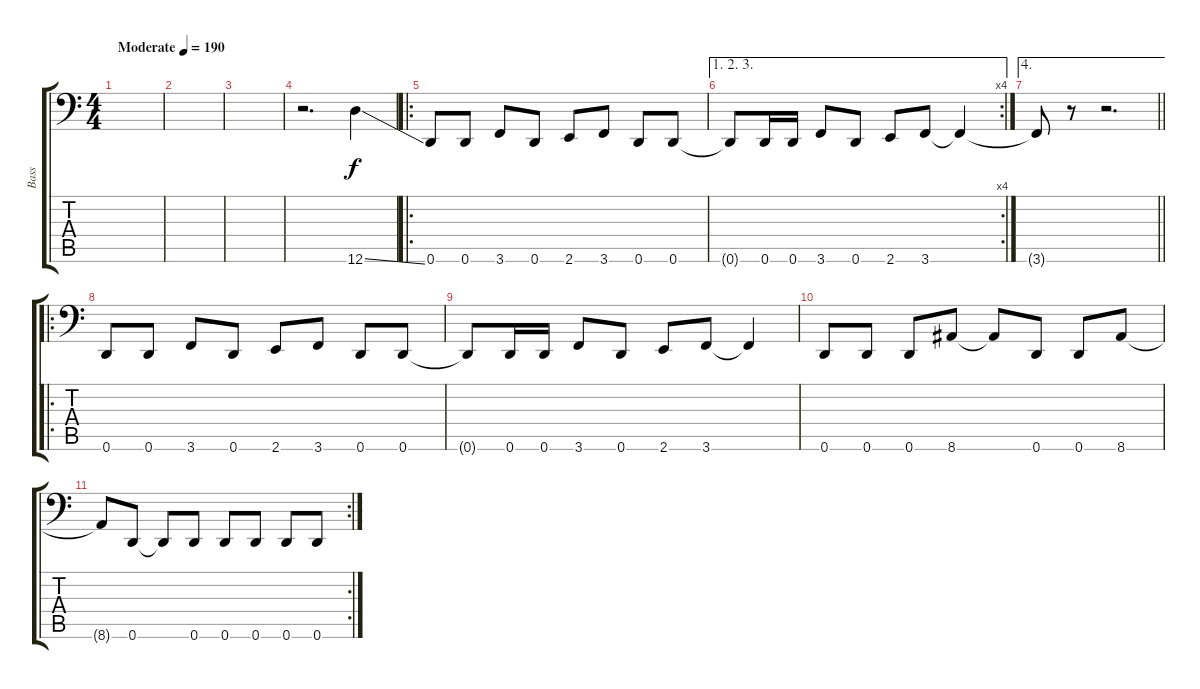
\track ("Bass" "Bass") {instrument electricbasspick}
\staff {score tabs}
\tuning (E3 B2 G2 D2 A1 D1) {hide}
\ts (4 4)
\tempo (190 "Moderate")
\clef f4
\ks c
|
|
|
r.2{d} 12.6{ss}.4 |
\ro
0.6.8 0.6.8 3.6.8 0.6.8 2.6.8 3.6.8 0.6.8 0.6.8 |
\ae (1 2 3)
\rc 4
0.6{t}.8 0.6.16 0.6.16 3.6.8 0.6.8 2.6.8 3.6.8 3.6{t}.4 |
\ae 4
\barLineRight lightlight
3.6{t}.8 r.8 r.2{d} |
\ro
0.6.8 0.6.8 3.6.8 0.6.8 2.6.8 3.6.8 0.6.8 0.6.8 |
0.6{t}.8 0.6.16 0.6.16 3.6.8 0.6.8 2.6.8 3.6.8 3.6{t}.4 |
0.6.8 0.6.8 0.6.8 8.6.8 8.6{t}.8 0.6.8 0.6.8 8.6.8 |
\rc 2
8.6{t}.8 0.6.8 0.6{t}.8 0.6.8 0.6.8 0.6.8 0.6.8 0.6.8
